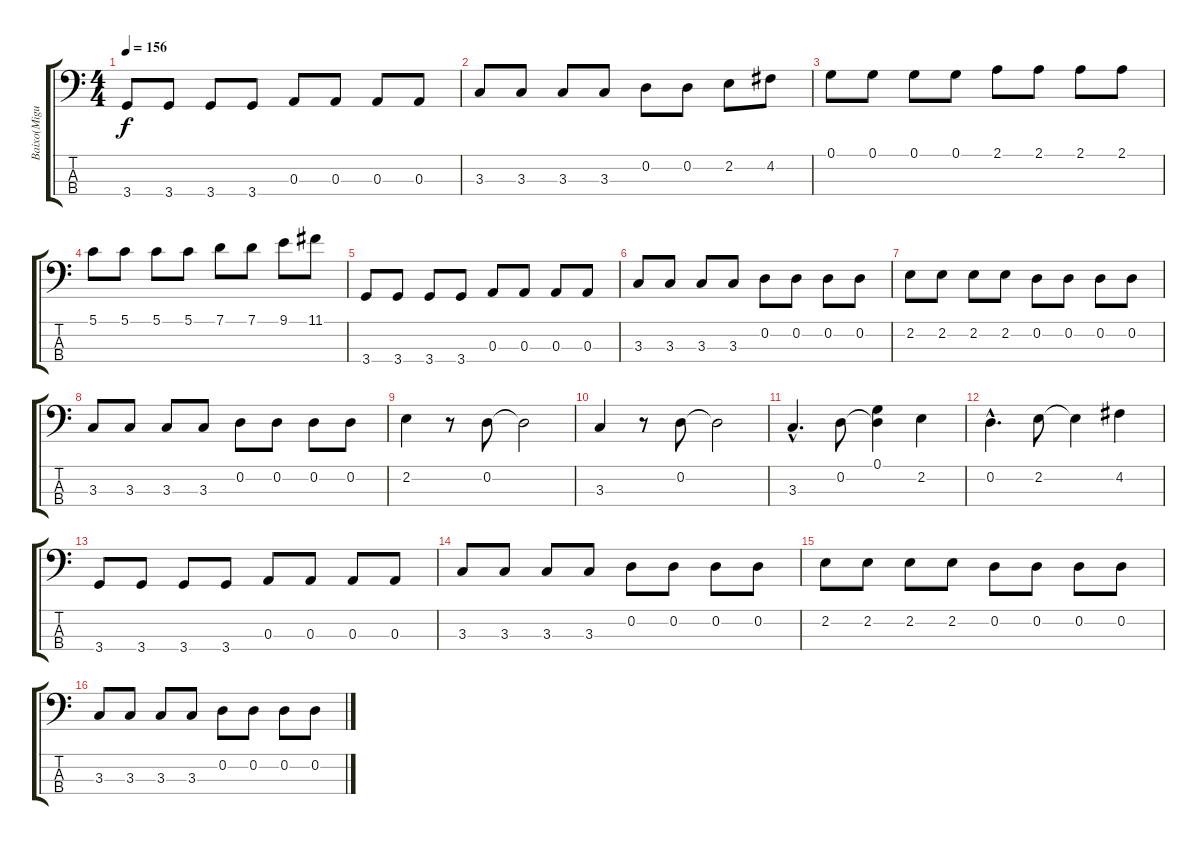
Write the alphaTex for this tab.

\track ("Baixo(Miguel)" "Baixo(Migu") {instrument electricbasspick}
\staff {score tabs}
\tuning (G2 D2 A1 E1) {hide}
\ts (4 4)
\tempo 156
\clef f4
\ks c
3.4.8{dy f} 3.4.8 3.4.8 3.4.8 0.3.8 0.3.8 0.3.8 0.3.8 |
3.3.8 3.3.8 3.3.8 3.3.8 0.2.8 0.2.8 2.2.8 4.2.8 |
0.1.8 0.1.8 0.1.8 0.1.8 2.1.8 2.1.8 2.1.8 2.1.8 |
5.1.8 5.1.8 5.1.8 5.1.8 7.1.8 7.1.8 9.1.8 11.1.8 |
3.4.8 3.4.8 3.4.8 3.4.8 0.3.8 0.3.8 0.3.8 0.3.8 |
3.3.8 3.3.8 3.3.8 3.3.8 0.2.8 0.2.8 0.2.8 0.2.8 |
2.2.8 2.2.8 2.2.8 2.2.8 0.2.8 0.2.8 0.2.8 0.2.8 |
3.3.8 3.3.8 3.3.8 3.3.8 0.2.8 0.2.8 0.2.8 0.2.8 |
2.2.4 r.8 0.2.8 0.2{t}.2 |
3.3.4 r.8 0.2.8 0.2{t}.2 |
3.3{hac}.4{d} 0.2.8 (0.1 0.2{t}).4 2.2.4 |
0.2{hac}.4{d} 2.2.8 2.2{t}.4 4.2.4 |
3.4.8 3.4.8 3.4.8 3.4.8 0.3.8 0.3.8 0.3.8 0.3.8 |
3.3.8 3.3.8 3.3.8 3.3.8 0.2.8 0.2.8 0.2.8 0.2.8 |
2.2.8 2.2.8 2.2.8 2.2.8 0.2.8 0.2.8 0.2.8 0.2.8 |
3.3.8 3.3.8 3.3.8 3.3.8 0.2.8 0.2.8 0.2.8 0.2.8
